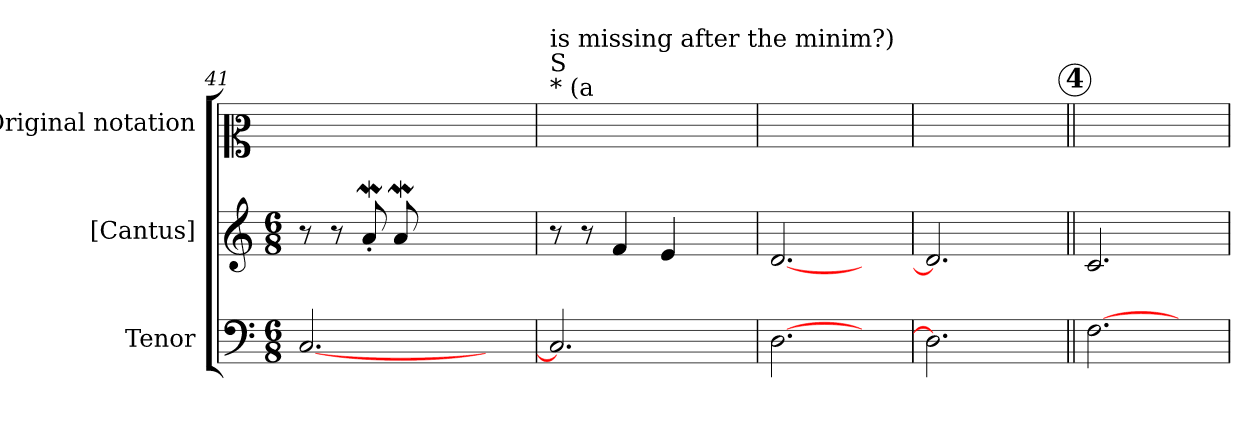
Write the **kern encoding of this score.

**kern	**kern	**kern
*part3	*part2	*part1
*staff3	*staff2	*staff1
*I"Tenor	*I"[Cantus]	*I"Original notation
!!LO:LB:g=z
*clefF4	*clefG2	*clefC2
*k[]	*k[]	*k[]
*C:	*C:	*C:
*M6/8	*M6/8	*
=41	=41	=41
[2.C/	8r	1ryy
.	8r	.
.	8aW'>/	.
.	8aW<</	.
.	8ryy	.
.	8ryy	.
4ryy	4ryy	.
=42	=42	=42
!	!	!LO:TX:a:t=* (a
!	!	!LO:TX:a:t=S
!	!	!LO:TX:a:t=is missing after the minim?)
2.C/]	8r	1ryy
.	8r	.
.	4f>/	.
.	4e>/	.
4ryy	4ryy	.
=43	=43	=43
[2.D\	[2.d>/	1ryy
4ryy	4ryy	.
=44	=44	=44
2.D\]	2.d/]	1ryy
4ryy	4ryy	.
!!LO:REH:place=s1:a:enc=circle:t=4
=45||	=45||	=45||
[2.F\	2.c>/	1ryy
4ryy	4ryy	.
=	=	=
*-	*-	*-
